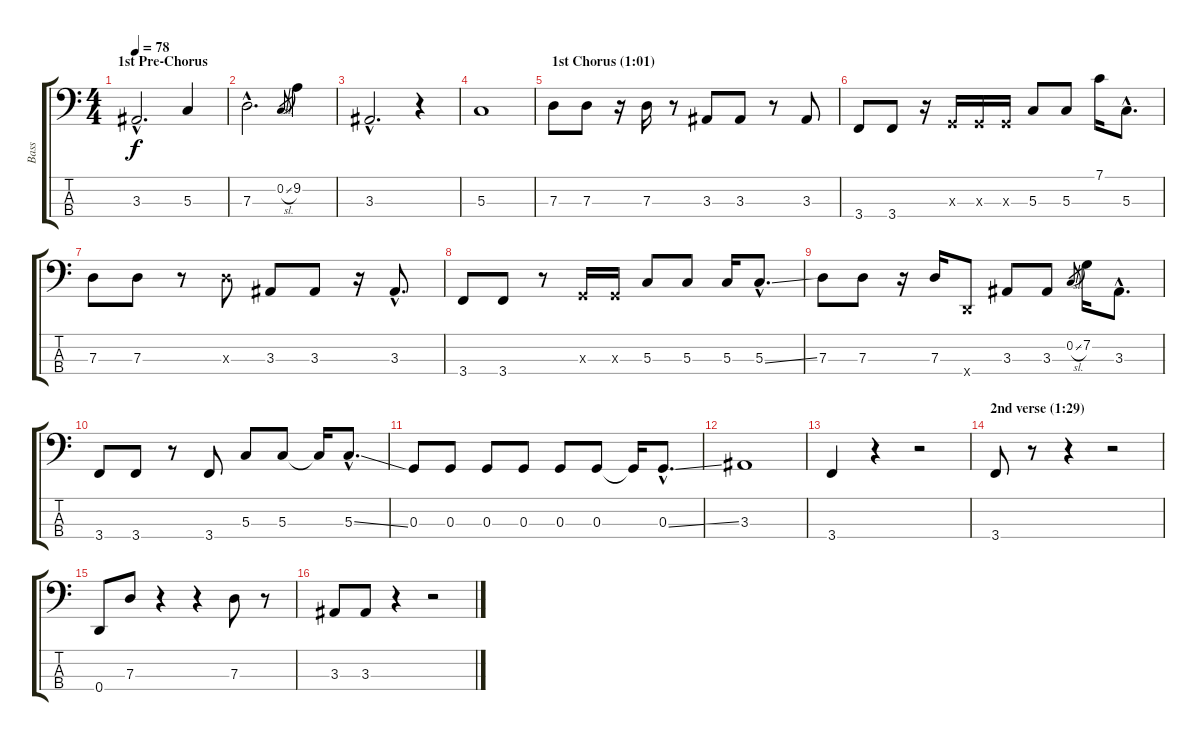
\track ("Bass" "Bass") {instrument synthbass1}
\staff {score tabs}
\tuning (F2 C2 G1 D1) {hide}
\ts (4 4)
\section ("" "1st Pre-Chorus")
\tempo 78
\clef f4
\ks c
3.3{hac}.2{d dy f} 5.3.4 |
7.3{hac}.2{d} 0.2{sl}.8{gr} 9.2.4 |
3.3{hac}.2{d} r.4 |
5.3.1 |
\section ("" " 1st Chorus (1:01)")
7.3.8 7.3.8 r.16 7.3.16 r.8 3.3.8 3.3.8 r.8 3.3.8 |
3.4.8 3.4.8 r.16 0.3{x}.16 0.3{x}.16 0.3{x}.16 5.3.8 5.3.8 7.1.16 5.3{hac}.8{d} |
7.3.8 7.3.8 r.8 7.3{x}.8 3.3.8 3.3.8 r.16 3.3{hac}.8{d} |
3.4.8 3.4.8 r.8 0.3{x}.16 0.3{x}.16 5.3.8 5.3.8 5.3.16 5.3{ss hac}.8{d} |
7.3.8 7.3.8 r.16 7.3.16 0.4{x}.8 3.3.8 3.3.8 0.2{sl}.8{gr} 7.2.16 3.3{hac}.8{d} |
3.4.8 3.4.8 r.8 3.4.8 5.3.8 5.3.8 5.3{t}.16 5.3{ss hac}.8{d} |
0.3.8 0.3.8 0.3.8 0.3.8 0.3.8 0.3.8 0.3{t}.16 0.3{ss hac}.8{d} |
3.3.1 |
3.4.4 r.4 r.2 |
\section ("" "2nd verse (1:29)")
3.4.8 r.8 r.4 r.2 |
0.4.8 7.3.8 r.4 r.4 7.3.8 r.8 |
3.3.8 3.3.8 r.4 r.2
